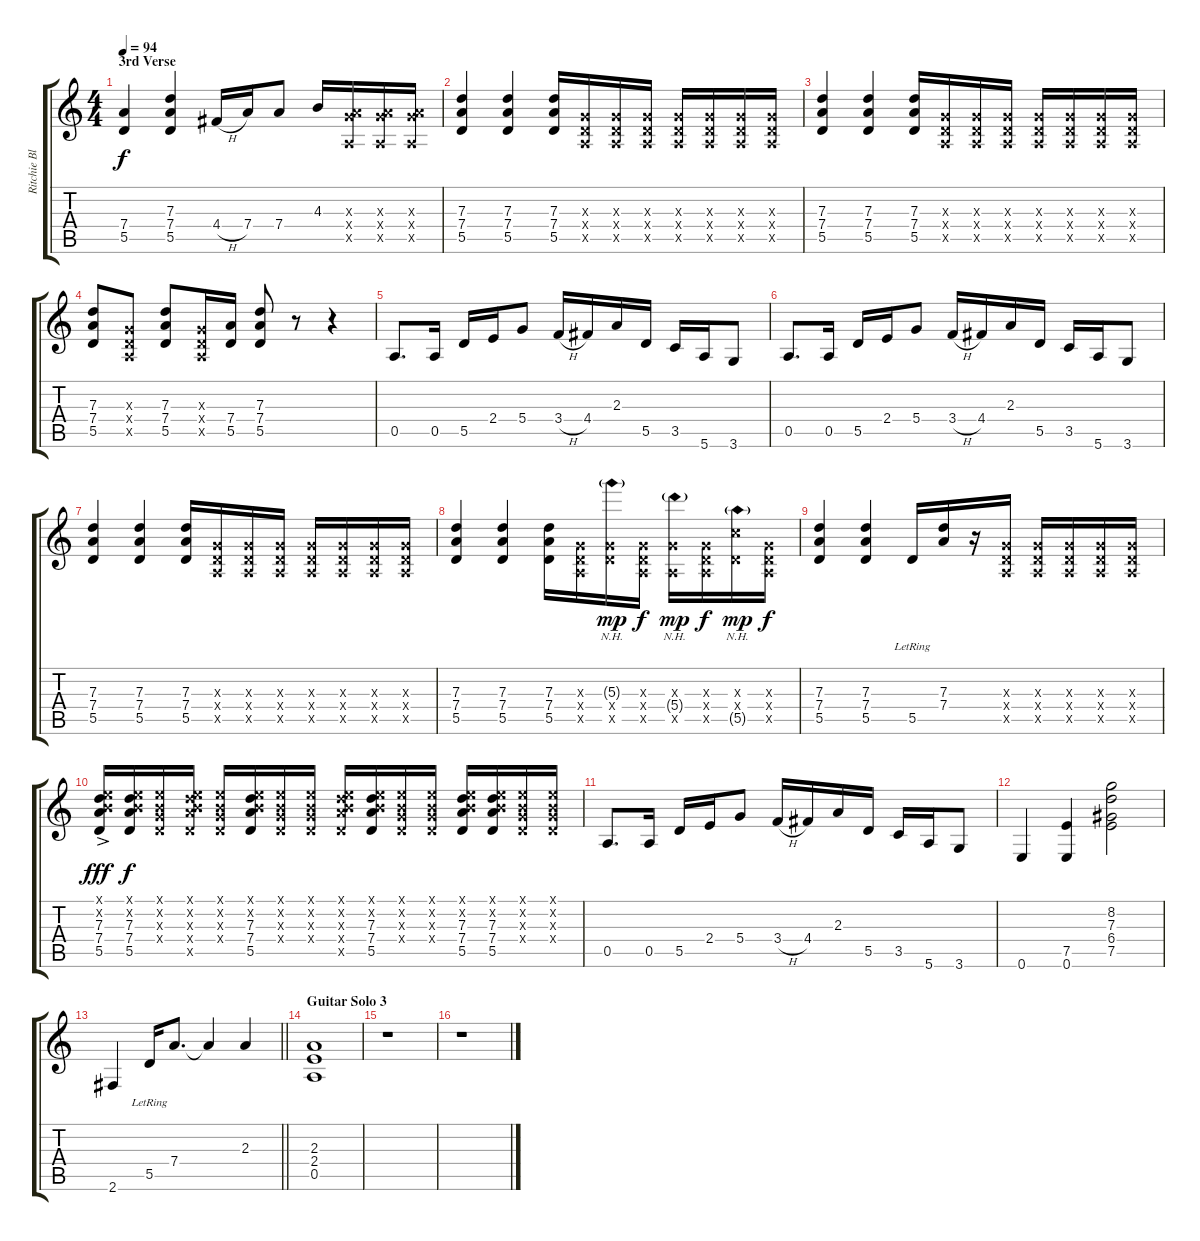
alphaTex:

\track ("Ritchie Blackmore (Rhythm)" "Ritchie Bl") {instrument distortionguitar}
\staff {score tabs}
\tuning (E4 B3 G3 D3 A2 E2) {hide}
\ts (4 4)
\section ("" "3rd Verse")
\tempo 94
\clef g2
\ks c
(7.4 5.5).4{dy f} (7.3 7.4 5.5).4 4.4{h}.16 7.4.16 7.4.8 4.3.16 (0.3{x} 7.4{x} 0.5{x}).16 (0.3{x} 7.4{x} 0.5{x}).16 (0.3{x} 7.4{x} 0.5{x}).16 |
(7.3 7.4 5.5).4 (7.3 7.4 5.5).4 (7.3 7.4 5.5).16 (0.3{x} 0.4{x} 0.5{x}).16 (0.3{x} 0.4{x} 0.5{x}).16 (0.3{x} 0.4{x} 0.5{x}).16 (0.3{x} 0.4{x} 0.5{x}).16 (0.3{x} 0.4{x} 0.5{x}).16 (0.3{x} 0.4{x} 0.5{x}).16 (0.3{x} 0.4{x} 0.5{x}).16 |
(7.3 7.4 5.5).4 (7.3 7.4 5.5).4 (7.3 7.4 5.5).16 (0.3{x} 0.4{x} 0.5{x}).16 (0.3{x} 0.4{x} 0.5{x}).16 (0.3{x} 0.4{x} 0.5{x}).16 (0.3{x} 0.4{x} 0.5{x}).16 (0.3{x} 0.4{x} 0.5{x}).16 (0.3{x} 0.4{x} 0.5{x}).16 (0.3{x} 0.4{x} 0.5{x}).16 |
(7.3 7.4 5.5).8 (0.3{x} 0.4{x} 0.5{x}).8 (7.3 7.4 5.5).8 (0.3{x} 0.4{x} 0.5{x}).16 (7.4 5.5).16 (7.3 7.4 5.5).8 r.8 r.4 |
0.5.8{d} 0.5.16 5.5.16 2.4.16 5.4.8 3.4{h}.16 4.4.16 2.3.16 5.5.16 3.5.16 5.6.16 3.6.8 |
0.5.8{d} 0.5.16 5.5.16 2.4.16 5.4.8 3.4{h}.16 4.4.16 2.3.16 5.5.16 3.5.16 5.6.16 3.6.8 |
(7.3 7.4 5.5).4 (7.3 7.4 5.5).4 (7.3 7.4 5.5).16 (0.3{x} 0.4{x} 0.5{x}).16 (0.3{x} 0.4{x} 0.5{x}).16 (0.3{x} 0.4{x} 0.5{x}).16 (0.3{x} 0.4{x} 0.5{x}).16 (0.3{x} 0.4{x} 0.5{x}).16 (0.3{x} 0.4{x} 0.5{x}).16 (0.3{x} 0.4{x} 0.5{x}).16 |
(7.3 7.4 5.5).4 (7.3 7.4 5.5).4 (7.3 7.4 5.5).16 (0.3{x} 0.4{x} 0.5{x}).16 (5.3{nh g} 5.4{x} 5.5{x}).16{dy mp} (0.3{x} 0.4{x} 0.5{x}).16{dy f} (0.3{x} 5.4{nh g} 0.5{x}).16{dy mp} (0.3{x} 0.4{x} 0.5{x}).16{dy f} (5.3{x} 0.4{x} 5.5{nh g}).16{dy mp} (0.3{x} 0.4{x} 0.5{x}).16{dy f} |
(7.3 7.4 5.5).4 (7.3 7.4 5.5).4 5.5{lr}.16 (7.3 7.4).16 r.16 (0.3{x} 0.4{x} 0.5{x}).16 (0.3{x} 0.4{x} 0.5{x}).16 (0.3{x} 0.4{x} 0.5{x}).16 (0.3{x} 0.4{x} 0.5{x}).16 (0.3{x} 0.4{x} 0.5{x}).16 |
(0.1{ac x} 0.2{ac x} 7.3{ac} 7.4{ac} 5.5).16{dy fff} (0.1{x} 0.2{x} 7.3 7.4 5.5).16{dy f} (0.1{x} 0.2{x} 0.3{x} 0.4{x}).16 (0.1{x} 0.2{x} 7.3{x} 7.4{x} 5.5{x}).16 (0.1{x} 0.2{x} 0.3{x} 0.4{x}).16 (0.1{x} 0.2{x} 7.3 7.4 5.5).16 (0.1{x} 0.2{x} 0.3{x} 0.4{x}).16 (0.1{x} 0.2{x} 0.3{x} 0.4{x}).16 (0.1{x} 0.2{x} 7.3{x} 7.4{x} 5.5{x}).16 (0.1{x} 0.2{x} 7.3 7.4 5.5).16 (0.1{x} 0.2{x} 0.3{x} 0.4{x}).16 (0.1{x} 0.2{x} 0.3{x} 0.4{x}).16 (0.1{x} 0.2{x} 7.3 7.4 5.5).16 (0.1{x} 0.2{x} 7.3 7.4 5.5).16 (0.1{x} 0.2{x} 0.3{x} 0.4{x}).16 (0.1{x} 0.2{x} 0.3{x} 0.4{x}).16 |
0.5.8{d} 0.5.16 5.5.16 2.4.16 5.4.8 3.4{h}.16 4.4.16 2.3.16 5.5.16 3.5.16 5.6.16 3.6.8 |
0.6.4 (7.5 0.6).4 (8.2 7.3 6.4 7.5).2 |
\barLineRight lightlight
2.6.4 5.5{lr}.16 7.4.8{d} 7.4{t}.4 2.3.4 |
\section ("" "Guitar Solo 3")
(2.3 2.4 0.5).1{volume 0} |
r.1 |
r.1
